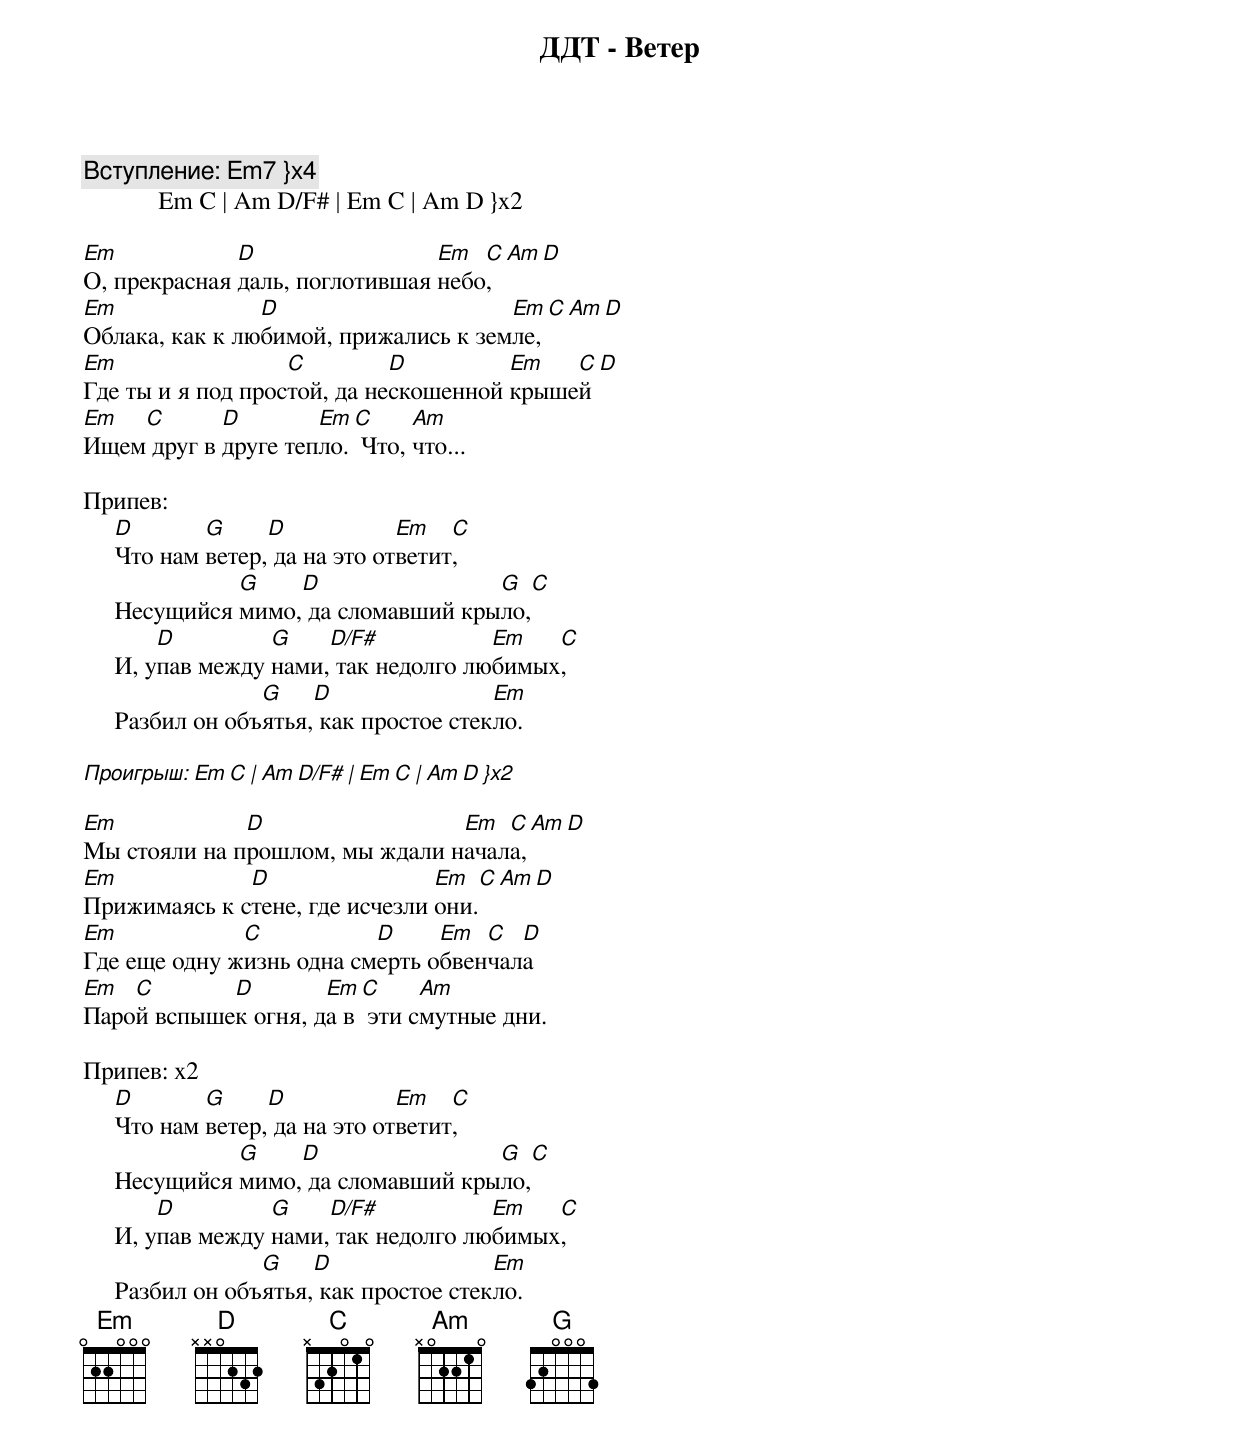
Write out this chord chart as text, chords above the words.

ДДТ - Ветер

Вступление: Em7 }x4
            Em C | Am D/F# | Em C | Am D }x2

Em            D                 Em  C Am D
О, прекрасная даль, поглотившая небо,
Em              D                     Em C Am D
Облака, как к любимой, прижались к земле,
Em                 C         D         Em   C D
Где ты и я под простой, да нескошенной крышей
Em  C       D        Em C     Am
Ищем друг в друге тепло. Что, что...

Припев:
     D       G     D            Em   C
     Что нам ветер, да на это ответит,
               G    D                G  C
     Несущийся мимо, да сломавший крыло,
         D         G    D/F#           Em   C
     И, упав между нами, так недолго любимых,
                  G    D                Em
     Разбил он объятья, как простое стекло.

Проигрыш: Em C | Am D/F# | Em C | Am D }x2

Em            D                 Em  C Am D
Мы стояли на прошлом, мы ждали начала,
Em            D                 Em  C Am D
Прижимаясь к стене, где исчезли они.
Em            C           D     Em  C  D
Где еще одну жизнь одна смерть обвенчала
Em  C       D        Em C     Am
Парой вспышек огня, да в эти смутные дни.

Припев: x2
     D       G     D            Em   C
     Что нам ветер, да на это ответит,
               G    D                G  C
     Несущийся мимо, да сломавший крыло,
         D         G    D/F#           Em   C
     И, упав между нами, так недолго любимых,
                  G    D                Em
     Разбил он объятья, как простое стекло.
